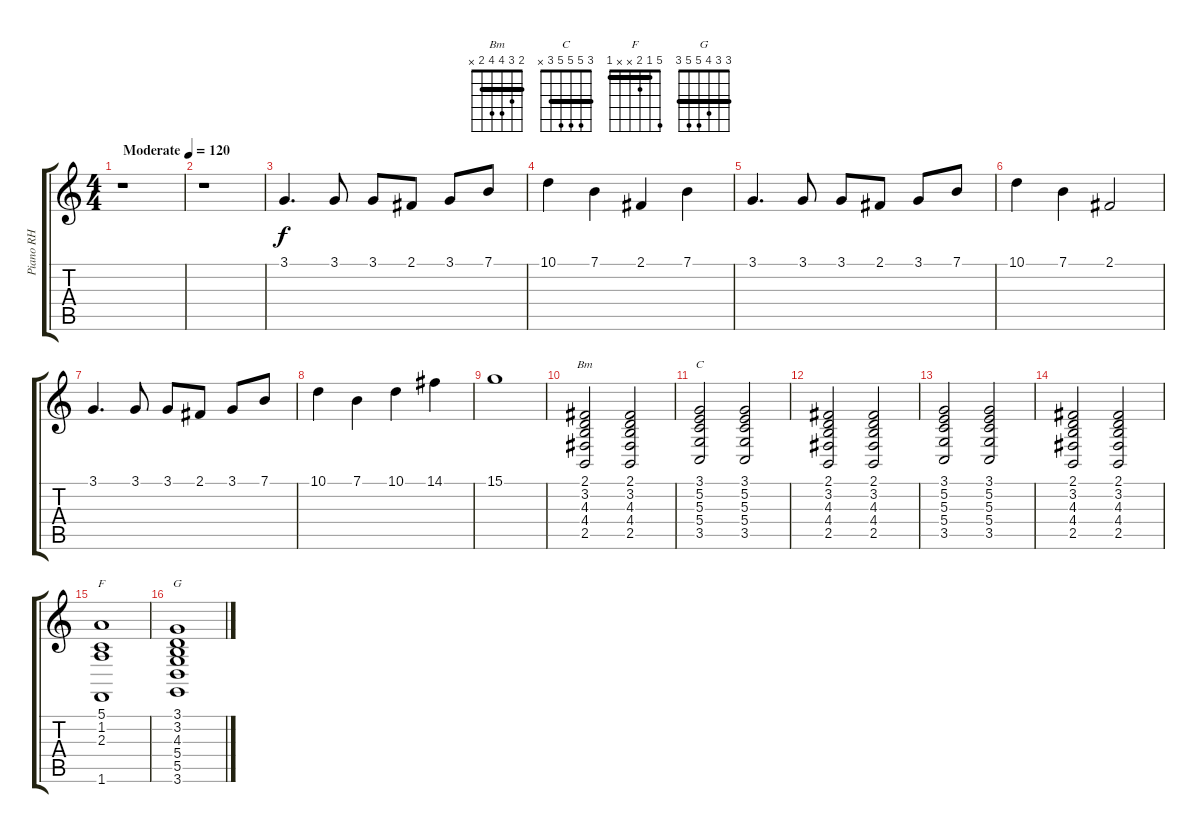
\track ("Piano RH" "Piano RH") {instrument acousticgrandpiano}
\staff {score tabs}
\tuning (E4 B3 G3 D3 A2 E2) {hide}
\chord ("Bm" 2 3 4 4 2 x) {barre 2}
\chord ("C" 3 5 5 5 3 x) {barre 3}
\chord ("F" 5 1 2 x x 1) {barre 1}
\chord ("G" 3 3 4 5 5 3) {barre 3}
\ts (4 4)
\tempo (120 "Moderate")
\clef g2
\ks c
r.1{dy f instrument acousticgrandpiano} |
r.1 |
3.1.4{d} 3.1.8 3.1.8 2.1.8 3.1.8 7.1.8 |
10.1.4 7.1.4 2.1.4 7.1.4 |
3.1.4{d} 3.1.8 3.1.8 2.1.8 3.1.8 7.1.8 |
10.1.4 7.1.4 2.1.2 |
3.1.4{d} 3.1.8 3.1.8 2.1.8 3.1.8 7.1.8 |
10.1.4 7.1.4 10.1.4 14.1.4 |
15.1.1 |
(2.1 3.2 4.3 4.4 2.5).2{ch "Bm"} (2.1 3.2 4.3 4.4 2.5).2 |
(3.1 5.2 5.3 5.4 3.5).2{ch "C"} (3.1 5.2 5.3 5.4 3.5).2 |
(2.1 3.2 4.3 4.4 2.5).2 (2.1 3.2 4.3 4.4 2.5).2 |
(3.1 5.2 5.3 5.4 3.5).2 (3.1 5.2 5.3 5.4 3.5).2 |
(2.1 3.2 4.3 4.4 2.5).2 (2.1 3.2 4.3 4.4 2.5).2 |
(5.1 1.2 2.3 1.6).1{ch "F"} |
(3.1 3.2 4.3 5.4 5.5 3.6).1{ch "G"}
